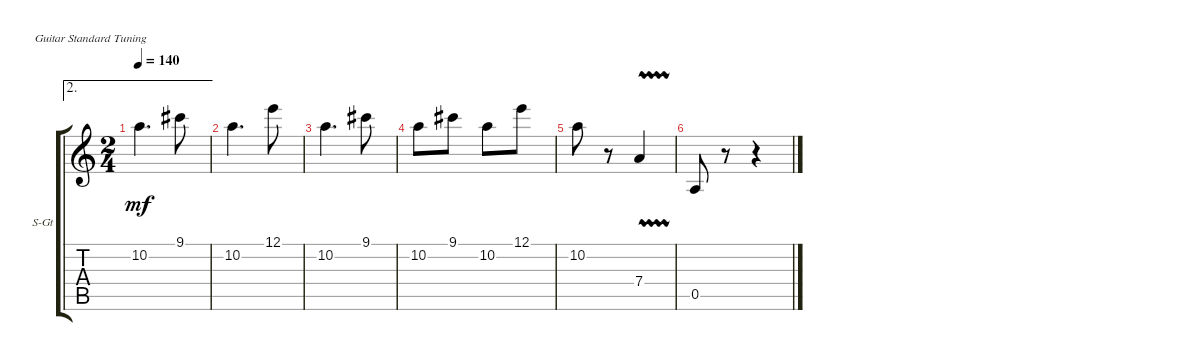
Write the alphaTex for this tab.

\defaultSystemsLayout 4
\bracketExtendMode groupsimilarinstruments
\firstSystemTrackNameOrientation horizontal
\otherSystemsTrackNameOrientation horizontal
\track ("Guitar 1" "S-Gt") {instrument acousticguitarsteel}
\staff {score tabs}
\tuning (E4 B3 G3 D3 A2 E2)
\ae 2
\ts (2 4)
\tempo 140
\clef g2
\ks c
10.2.4{d dy mf} 9.1.8 |
10.2.4{d} 12.1.8 |
10.2.4{d} 9.1.8 |
10.2.8 9.1.8 10.2.8 12.1.8 |
10.2.8 r.8 7.4{vw}.4 |
0.5.8 r.8 r.4
